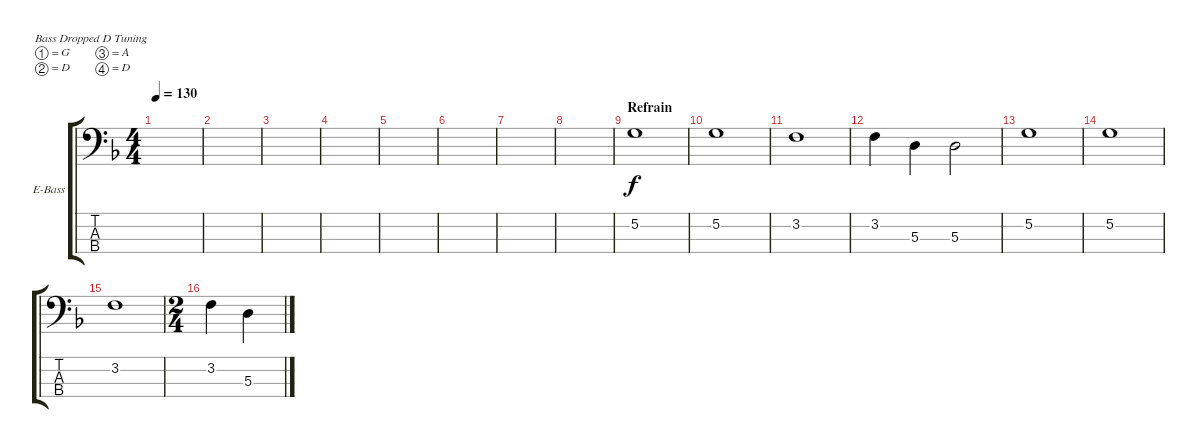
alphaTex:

\defaultSystemsLayout 4
\bracketExtendMode groupsimilarinstruments
\firstSystemTrackNameOrientation horizontal
\otherSystemsTrackNameOrientation horizontal
\track ("Bass" "E-Bass") {instrument electricbassfinger}
\staff {score tabs}
\tuning (G2 D2 A1 D1)
\ts (4 4)
\tempo 130
\clef f4
\ks dminor
|
|
|
|
|
|
|
|
\section ("" "Refrain")
5.2.1 |
5.2.1 |
3.2.1 |
3.2.4 5.3.4 5.3.2 |
5.2.1 |
5.2.1 |
3.2.1 |
\ts (2 4)
3.2.4 5.3.4
